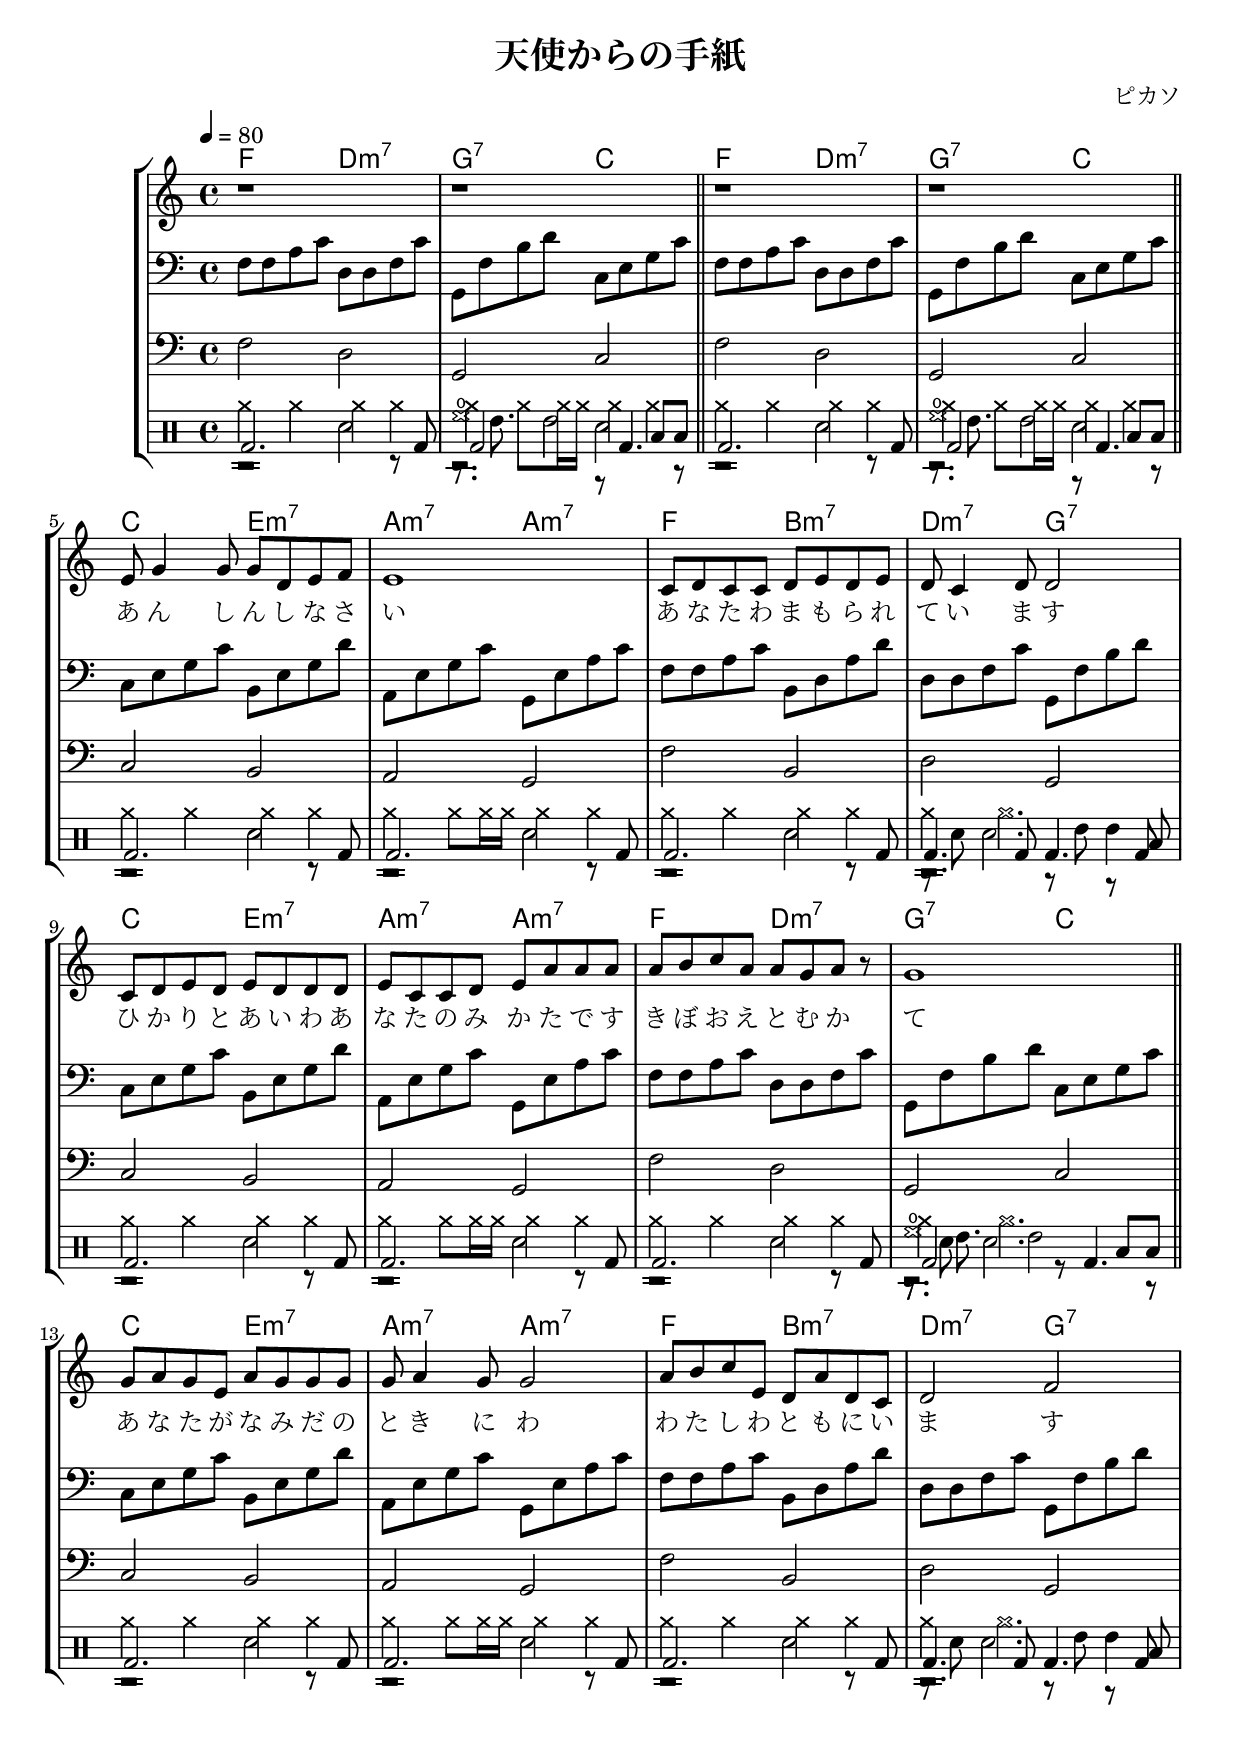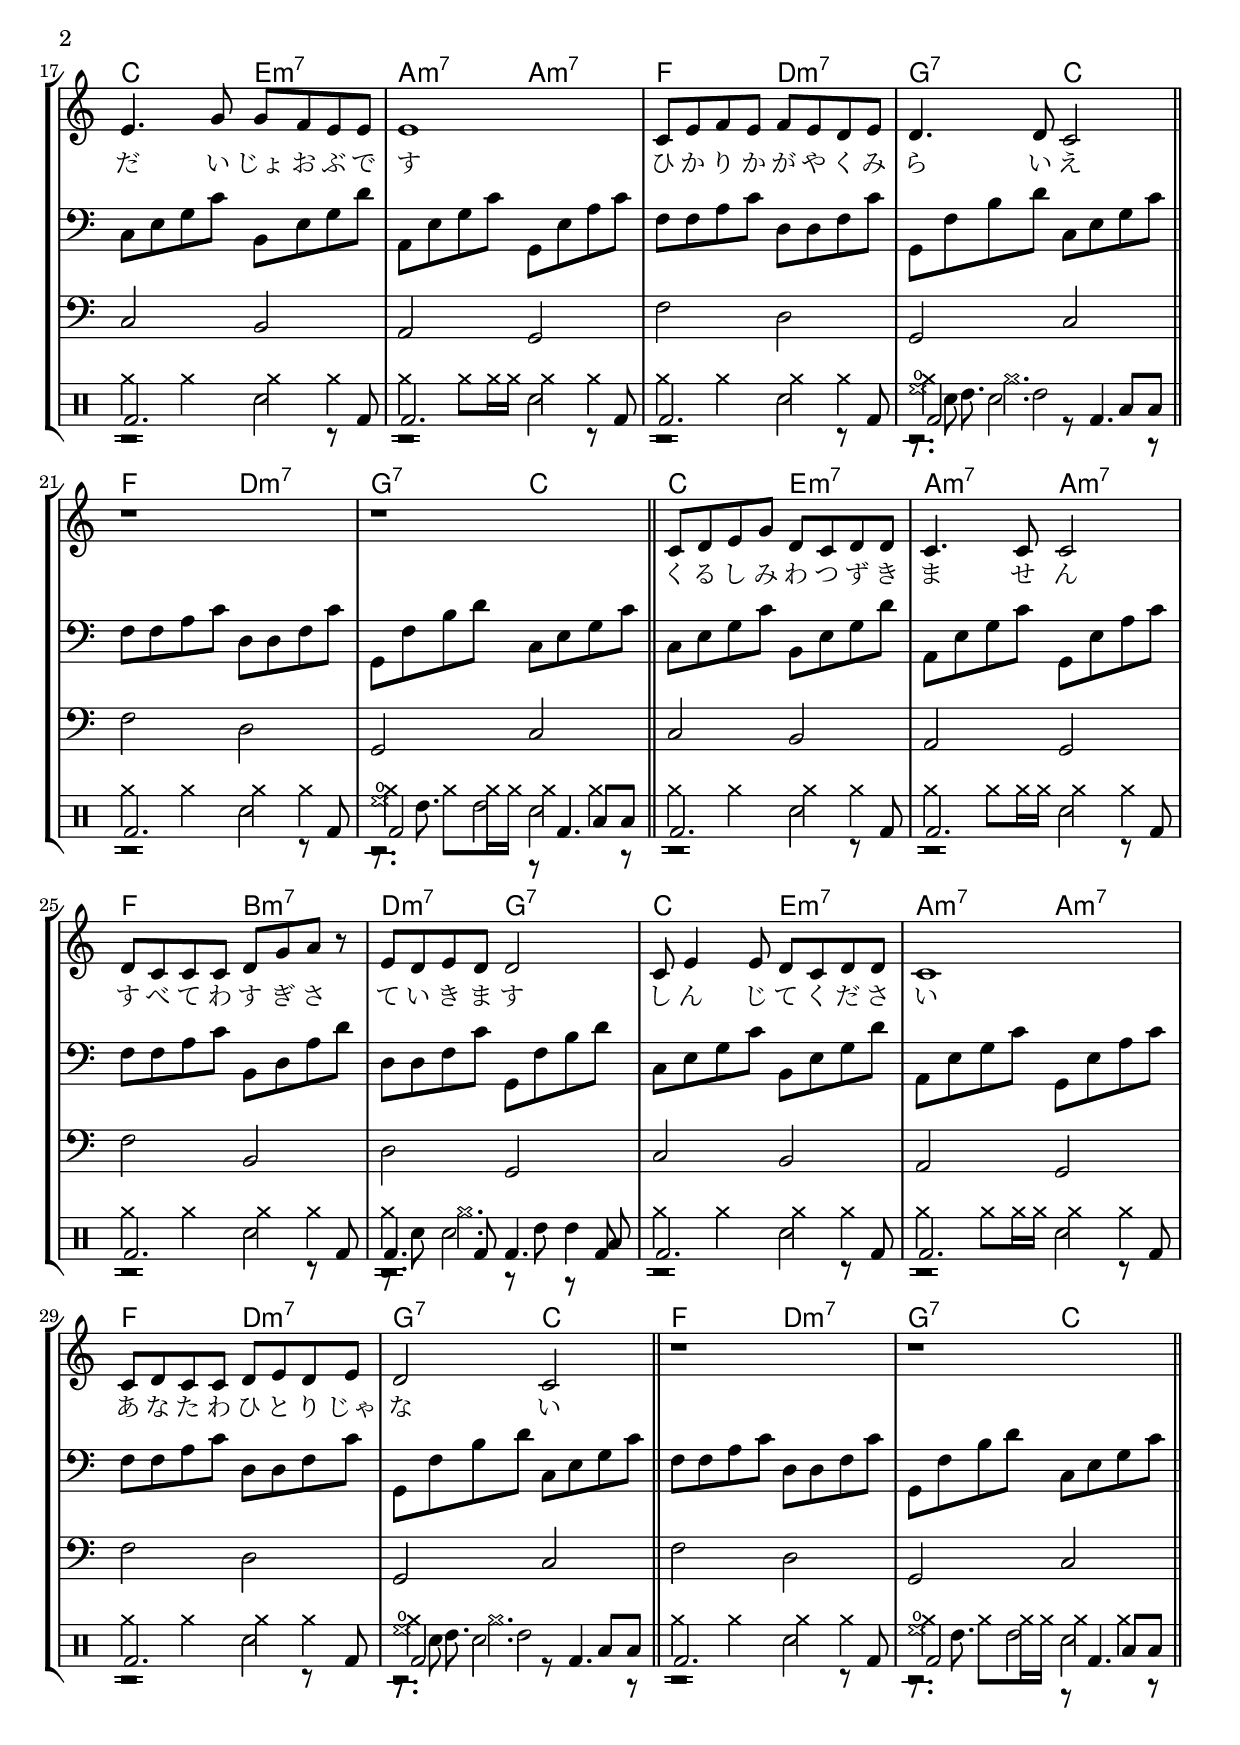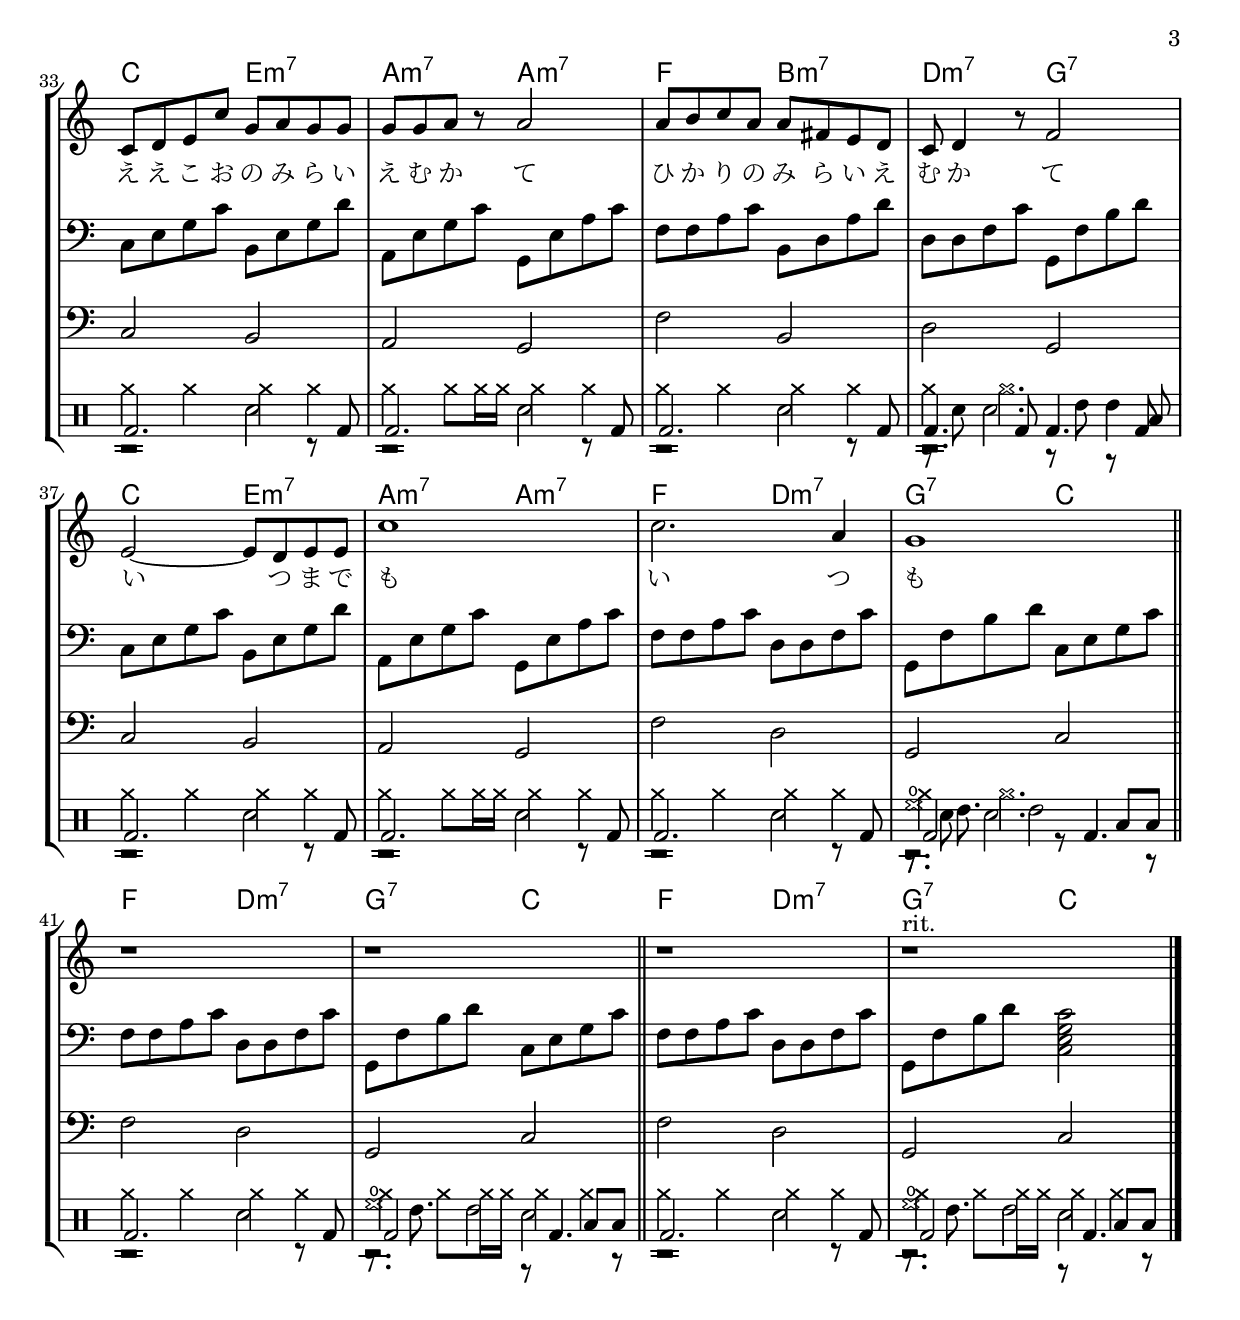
\version "2.12.1"

\header {
	title = \markup {天使からの手紙}
	composer = \markup \center-column {ピカソ}
}

harmony = \chordmode {
	f2 d:min7 g:7 c 

	f d:min7 g:7 c 

	c e:min7 a:min7 a:min7 f b:min7 d:min7 g:7 c e:min7 a:min7 a:min7 f d:min7 g:7 c 

	c e:min7 a:min7 a:min7 f b:min7 d:min7 g:7 c e:min7 a:min7 a:min7 f d:min7 g:7 c 

	f d:min7 g:7 c 

	c e:min7 a:min7 a:min7 f b:min7 d:min7 g:7 c e:min7 a:min7 a:min7 f d:min7 g:7 c 

	f d:min7 g:7 c 

	c e:min7 a:min7 a:min7 f b:min7 d:min7 g:7 c e:min7 a:min7 a:min7 f d:min7 g:7 c 

	f d:min7 g:7 c 

	f d:min7 g:7 c 
}

melody = {
	\key c \major
	\tempo 4 = 80
	r1 | r1   
	r1 | r1   
	\set Staff.midiInstrument = #"fss0.35"
	\set Staff.midiMinimumVolume = #0.7
	\set Staff.midiMaximumVolume = #0.9
	e'8  g'4  g'8  g'8  d'8  e'8  f'8 
	e'1 
	c'8  d'8  c'8  c'8  d'8  e'8  d'8  e'8 
	d'8  c'4  d'8  d'2 
	c'8  d'8  e'8  d'8  e'8  d'8  d'8  d'8 
	e'8  c'8  c'8  d'8  e'8  a'8  a'8  a'8 
	a'8  b'8  c''8  a'8  a'8  g'8  a'8  r8 
	g'1
	\set Staff.midiInstrument = #"fss0.35"
	\set Staff.midiMinimumVolume = #0.7
	\set Staff.midiMaximumVolume = #0.9
	g'8  a'8  g'8  e'8  a'8  g'8  g'8  g'8 
	g'8  a'4  g'8  g'2 
	a'8  b'8  c''8  e'8  d'8  a'8  d'8  c'8 
	d'2  f'2 
	e'4.  g'8  g'8  f'8  e'8  e'8 
	e'1 
	c'8  e'8  f'8  e'8  f'8  e'8  d'8  e'8 
	d'4.  d'8  c'2
	r1 | r1   
	\set Staff.midiInstrument = #"fss0.35"
	\set Staff.midiMinimumVolume = #0.7
	\set Staff.midiMaximumVolume = #0.9
	c'8  d'8  e'8  g'8  d'8  c'8  d'8  d'8 
	c'4.  c'8  c'2 
	d'8  c'8  c'8  c'8  d'8  g'8  a'8  r8 
	e'8  d'8  e'8  d'8  d'2 
	c'8  e'4  e'8  d'8  c'8  d'8  d'8 
	c'1 
	c'8  d'8  c'8  c'8  d'8  e'8  d'8  e'8 
	d'2  c'2
	r1 | r1   
	\set Staff.midiInstrument = #"fss0.35"
	\set Staff.midiMinimumVolume = #0.7
	\set Staff.midiMaximumVolume = #0.9
	c'8  d'8  e'8  c''8  g'8  a'8  g'8  g'8 
	g'8  g'8  a'8  r8  a'2 
	a'8  b'8  c''8  a'8  a'8  fis'8  e'8  d'8 
	c'8  d'4  r8  f'2 
	e'2~e'8  d'8  e'8  e'8 
	c''1 
	c''2.  a'4 
	g'1
	r1 | r1   
	r1 | r1^"rit." \bar "|."
}

words = \lyricmode {
	
	
	あ  ん  し  ん  し  な  さ  い  あ  な  た  わ  ま  も  ら  れ  て  い  ま  す  ひ  か  り  と  あ  い  わ  あ  な  た  の  み  か  た  で  す  き  ぼ  お  え  と  む  か  て  
	あ  な  た  が  な  み  だ  の  と  き  に  わ  わ  た  し  わ  と  も  に  い  ま  す  だ  い  じょ  お  ぶ  で  す  ひ  か  り  か  が  や  く  み  ら  い  え  
	
	く  る  し  み  わ  つ  ず  き  ま  せ  ん  す  べ  て  わ  す  ぎ  さ  て  い  き  ま  す  し  ん  じ  て  く  だ  さ  い  あ  な  た  わ  ひ  と  り  じゃ  な  い  
	
	え  え  こ  お  の  み  ら  い  え  む  か  て  ひ  か  り  の  み  ら  い  え  む  か  て  い  つ  ま  で  も  い  つ  も  
	
	
}

tempochange = {
	\tempo 4 = 80
	r1 | r1 \bar "||"
	\tempo 4 = 80
	r1 | r1 \bar "||"
	\tempo 4 = 80
	r1 | r1 | r1 | r1 | r1 | r1 | r1 | r1 \bar "||"
	\tempo 4 = 80
	r1 | r1 | r1 | r1 | r1 | r1 | r1 | r1 \bar "||"
	\tempo 4 = 80
	r1 | r1 \bar "||"
	\tempo 4 = 80
	r1 | r1 | r1 | r1 | r1 | r1 | r1 | r1 \bar "||"
	\tempo 4 = 80
	r1 | r1 \bar "||"
	\tempo 4 = 80
	r1 | r1 | r1 | r1 | r1 | r1 | r1 | r1 \bar "||"
	\tempo 4 = 80
	r1 | r1 \bar "||"
	\tempo 4 = 80
	r1 | \tempo 4 = 60 r2 \tempo 4 = 53 r2 \bar "|."
}

mainacc = {
	\clef bass
	\set Staff.midiInstrument = #"Acoustic Guitar (steel)"
	\set Staff.midiMinimumVolume = #0.3
	\set Staff.midiMaximumVolume = #0.6
	\key c \major
	\tempo 4 = 80
	f8 f8 a8 c'8
	d8 d8 f8 c'8
	g,8 f8 b8 d'8
	c8 e8 g8 c'8
	\bar "||"

	\set Staff.midiInstrument = #"Acoustic Guitar (steel)"
	\set Staff.midiMinimumVolume = #0.3
	\set Staff.midiMaximumVolume = #0.6
	f8 f8 a8 c'8
	d8 d8 f8 c'8
	g,8 f8 b8 d'8
	c8 e8 g8 c'8
	\bar "||"

	\set Staff.midiInstrument = #"Acoustic Guitar (steel)"
	\set Staff.midiMinimumVolume = #0.3
	\set Staff.midiMaximumVolume = #0.6
	c8 e8 g8 c'8
	b,8 e8 g8 d'8
	a,8 e8 g8 c'8
	g,8 e8 a8 c'8
	f8 f8 a8 c'8
	b,8 d8 a8 d'8
	d8 d8 f8 c'8
	g,8 f8 b8 d'8
	c8 e8 g8 c'8
	b,8 e8 g8 d'8
	a,8 e8 g8 c'8
	g,8 e8 a8 c'8
	f8 f8 a8 c'8
	d8 d8 f8 c'8
	g,8 f8 b8 d'8
	c8 e8 g8 c'8
	\bar "||"

	\set Staff.midiInstrument = #"Acoustic Guitar (steel)"
	\set Staff.midiMinimumVolume = #0.3
	\set Staff.midiMaximumVolume = #0.6
	c8 e8 g8 c'8
	b,8 e8 g8 d'8
	a,8 e8 g8 c'8
	g,8 e8 a8 c'8
	f8 f8 a8 c'8
	b,8 d8 a8 d'8
	d8 d8 f8 c'8
	g,8 f8 b8 d'8
	c8 e8 g8 c'8
	b,8 e8 g8 d'8
	a,8 e8 g8 c'8
	g,8 e8 a8 c'8
	f8 f8 a8 c'8
	d8 d8 f8 c'8
	g,8 f8 b8 d'8
	c8 e8 g8 c'8
	\bar "||"

	\set Staff.midiInstrument = #"Acoustic Guitar (steel)"
	\set Staff.midiMinimumVolume = #0.3
	\set Staff.midiMaximumVolume = #0.6
	f8 f8 a8 c'8
	d8 d8 f8 c'8
	g,8 f8 b8 d'8
	c8 e8 g8 c'8
	\bar "||"

	\set Staff.midiInstrument = #"Acoustic Guitar (steel)"
	\set Staff.midiMinimumVolume = #0.3
	\set Staff.midiMaximumVolume = #0.6
	c8 e8 g8 c'8
	b,8 e8 g8 d'8
	a,8 e8 g8 c'8
	g,8 e8 a8 c'8
	f8 f8 a8 c'8
	b,8 d8 a8 d'8
	d8 d8 f8 c'8
	g,8 f8 b8 d'8
	c8 e8 g8 c'8
	b,8 e8 g8 d'8
	a,8 e8 g8 c'8
	g,8 e8 a8 c'8
	f8 f8 a8 c'8
	d8 d8 f8 c'8
	g,8 f8 b8 d'8
	c8 e8 g8 c'8
	\bar "||"

	\set Staff.midiInstrument = #"Acoustic Guitar (steel)"
	\set Staff.midiMinimumVolume = #0.3
	\set Staff.midiMaximumVolume = #0.6
	f8 f8 a8 c'8
	d8 d8 f8 c'8
	g,8 f8 b8 d'8
	c8 e8 g8 c'8
	\bar "||"

	\set Staff.midiInstrument = #"Acoustic Guitar (steel)"
	\set Staff.midiMinimumVolume = #0.3
	\set Staff.midiMaximumVolume = #0.6
	c8 e8 g8 c'8
	b,8 e8 g8 d'8
	a,8 e8 g8 c'8
	g,8 e8 a8 c'8
	f8 f8 a8 c'8
	b,8 d8 a8 d'8
	d8 d8 f8 c'8
	g,8 f8 b8 d'8
	c8 e8 g8 c'8
	b,8 e8 g8 d'8
	a,8 e8 g8 c'8
	g,8 e8 a8 c'8
	f8 f8 a8 c'8
	d8 d8 f8 c'8
	g,8 f8 b8 d'8
	c8 e8 g8 c'8
	\bar "||"

	\set Staff.midiInstrument = #"Acoustic Guitar (steel)"
	\set Staff.midiMinimumVolume = #0.3
	\set Staff.midiMaximumVolume = #0.6
	f8 f8 a8 c'8
	d8 d8 f8 c'8
	g,8 f8 b8 d'8
	c8 e8 g8 c'8
	\bar "||"

	\set Staff.midiInstrument = #"Acoustic Guitar (steel)"
	\set Staff.midiMinimumVolume = #0.3
	\set Staff.midiMaximumVolume = #0.6
	f8 f8 a8 c'8
	d8 d8 f8 c'8
	g,8 f8 b8 d'8
	<c e g c'>2
	\bar "|."
}

subacc = {
	\clef bass
	\set Staff.midiInstrument = #"Violin"
	\set Staff.midiMinimumVolume = #0.3
	\set Staff.midiMaximumVolume = #0.6
	\key c \major
	\tempo 4 = 80
	f2
	~d2
	g,2
	~c2
	\bar "||"

	\set Staff.midiInstrument = #"Violin"
	\set Staff.midiMinimumVolume = #0.3
	\set Staff.midiMaximumVolume = #0.6
	f2
	~d2
	g,2
	~c2
	\bar "||"

	\set Staff.midiInstrument = #"Violin"
	\set Staff.midiMinimumVolume = #0.3
	\set Staff.midiMaximumVolume = #0.6
	c2
	~b,2
	a,2
	~g,2
	f2
	~b,2
	d2
	~g,2
	c2
	~b,2
	a,2
	~g,2
	f2
	~d2
	g,2
	~c2
	\bar "||"

	\set Staff.midiInstrument = #"Violin"
	\set Staff.midiMinimumVolume = #0.3
	\set Staff.midiMaximumVolume = #0.6
	c2
	~b,2
	a,2
	~g,2
	f2
	~b,2
	d2
	~g,2
	c2
	~b,2
	a,2
	~g,2
	f2
	~d2
	g,2
	~c2
	\bar "||"

	\set Staff.midiInstrument = #"Violin"
	\set Staff.midiMinimumVolume = #0.3
	\set Staff.midiMaximumVolume = #0.6
	f2
	~d2
	g,2
	~c2
	\bar "||"

	\set Staff.midiInstrument = #"Violin"
	\set Staff.midiMinimumVolume = #0.3
	\set Staff.midiMaximumVolume = #0.6
	c2
	~b,2
	a,2
	~g,2
	f2
	~b,2
	d2
	~g,2
	c2
	~b,2
	a,2
	~g,2
	f2
	~d2
	g,2
	~c2
	\bar "||"

	\set Staff.midiInstrument = #"Violin"
	\set Staff.midiMinimumVolume = #0.3
	\set Staff.midiMaximumVolume = #0.6
	f2
	~d2
	g,2
	~c2
	\bar "||"

	\set Staff.midiInstrument = #"Violin"
	\set Staff.midiMinimumVolume = #0.3
	\set Staff.midiMaximumVolume = #0.6
	c2
	~b,2
	a,2
	~g,2
	f2
	~b,2
	d2
	~g,2
	c2
	~b,2
	a,2
	~g,2
	f2
	~d2
	g,2
	~c2
	\bar "||"

	\set Staff.midiInstrument = #"Violin"
	\set Staff.midiMinimumVolume = #0.3
	\set Staff.midiMaximumVolume = #0.6
	f2
	~d2
	g,2
	~c2
	\bar "||"

	\set Staff.midiInstrument = #"Violin"
	\set Staff.midiMinimumVolume = #0.3
	\set Staff.midiMaximumVolume = #0.6
	f2
	~d2
	g,2
	~c2
	\bar "|."
}

percA = {
	\drummode {
	cymr4 cymr4 cymr4 cymr4  |cymr4 cymr8 cymr16 cymr16 cymr4 cymr4  \bar "||"
	cymr4 cymr4 cymr4 cymr4  |cymr4 cymr8 cymr16 cymr16 cymr4 cymr4  \bar "||"
	cymr4 cymr4 cymr4 cymr4  |cymr4 cymr8 cymr16 cymr16 cymr4 cymr4  |cymr4 cymr4 cymr4 cymr4  |cymr4 cymr2.  |cymr4 cymr4 cymr4 cymr4  |cymr4 cymr8 cymr16 cymr16 cymr4 cymr4  |cymr4 cymr4 cymr4 cymr4  |cymr4 cymr2.  \bar "||"
	cymr4 cymr4 cymr4 cymr4  |cymr4 cymr8 cymr16 cymr16 cymr4 cymr4  |cymr4 cymr4 cymr4 cymr4  |cymr4 cymr2.  |cymr4 cymr4 cymr4 cymr4  |cymr4 cymr8 cymr16 cymr16 cymr4 cymr4  |cymr4 cymr4 cymr4 cymr4  |cymr4 cymr2.  \bar "||"
	cymr4 cymr4 cymr4 cymr4  |cymr4 cymr8 cymr16 cymr16 cymr4 cymr4  \bar "||"
	cymr4 cymr4 cymr4 cymr4  |cymr4 cymr8 cymr16 cymr16 cymr4 cymr4  |cymr4 cymr4 cymr4 cymr4  |cymr4 cymr2.  |cymr4 cymr4 cymr4 cymr4  |cymr4 cymr8 cymr16 cymr16 cymr4 cymr4  |cymr4 cymr4 cymr4 cymr4  |cymr4 cymr2.  \bar "||"
	cymr4 cymr4 cymr4 cymr4  |cymr4 cymr8 cymr16 cymr16 cymr4 cymr4  \bar "||"
	cymr4 cymr4 cymr4 cymr4  |cymr4 cymr8 cymr16 cymr16 cymr4 cymr4  |cymr4 cymr4 cymr4 cymr4  |cymr4 cymr2.  |cymr4 cymr4 cymr4 cymr4  |cymr4 cymr8 cymr16 cymr16 cymr4 cymr4  |cymr4 cymr4 cymr4 cymr4  |cymr4 cymr2.  \bar "||"
	cymr4 cymr4 cymr4 cymr4  |cymr4 cymr8 cymr16 cymr16 cymr4 cymr4  \bar "||"
	cymr4 cymr4 cymr4 cymr4  |cymr4 cymr8 cymr16 cymr16 cymr4 cymr4  \bar "|."
	}
}

percB = {
	\drummode {
	r2 sn2  |r2 sn2  \bar "||"
	r2 sn2  |r2 sn2  \bar "||"
	r2 sn2  |r2 sn2  |r2 sn2  |r8 sn8 sn2.  |r2 sn2  |r2 sn2  |r2 sn2  |r8 sn8 sn2.  \bar "||"
	r2 sn2  |r2 sn2  |r2 sn2  |r8 sn8 sn2.  |r2 sn2  |r2 sn2  |r2 sn2  |r8 sn8 sn2.  \bar "||"
	r2 sn2  |r2 sn2  \bar "||"
	r2 sn2  |r2 sn2  |r2 sn2  |r8 sn8 sn2.  |r2 sn2  |r2 sn2  |r2 sn2  |r8 sn8 sn2.  \bar "||"
	r2 sn2  |r2 sn2  \bar "||"
	r2 sn2  |r2 sn2  |r2 sn2  |r8 sn8 sn2.  |r2 sn2  |r2 sn2  |r2 sn2  |r8 sn8 sn2.  \bar "||"
	r2 sn2  |r2 sn2  \bar "||"
	r2 sn2  |r2 sn2  \bar "|."
	}
}

percC = {
	\drummode {
	bd2. r8 bd8  |bd2 r8 bd4.  \bar "||"
	bd2. r8 bd8  |bd2 r8 bd4.  \bar "||"
	bd2. r8 bd8  |bd2. r8 bd8  |bd2. r8 bd8  |bd4. bd8 bd4. bd8  |bd2. r8 bd8  |bd2. r8 bd8  |bd2. r8 bd8  |bd2 r8 bd4.  \bar "||"
	bd2. r8 bd8  |bd2. r8 bd8  |bd2. r8 bd8  |bd4. bd8 bd4. bd8  |bd2. r8 bd8  |bd2. r8 bd8  |bd2. r8 bd8  |bd2 r8 bd4.  \bar "||"
	bd2. r8 bd8  |bd2 r8 bd4.  \bar "||"
	bd2. r8 bd8  |bd2. r8 bd8  |bd2. r8 bd8  |bd4. bd8 bd4. bd8  |bd2. r8 bd8  |bd2. r8 bd8  |bd2. r8 bd8  |bd2 r8 bd4.  \bar "||"
	bd2. r8 bd8  |bd2 r8 bd4.  \bar "||"
	bd2. r8 bd8  |bd2. r8 bd8  |bd2. r8 bd8  |bd4. bd8 bd4. bd8  |bd2. r8 bd8  |bd2. r8 bd8  |bd2. r8 bd8  |bd2 r8 bd4.  \bar "||"
	bd2. r8 bd8  |bd2 r8 bd4.  \bar "||"
	bd2. r8 bd8  |bd2 r8 bd4.  \bar "|."
	}
}

percD = {
	\drummode {
	r1 |r8. tommh8. tommh2 r8  \bar "||"
	r1 |r8. tommh8. tommh2 r8  \bar "||"
	r1 |r1 |r1 |r2 r8 tommh8 tommh4  |r1 |r1 |r1 |r8. tommh8. tommh2 r8  \bar "||"
	r1 |r1 |r1 |r2 r8 tommh8 tommh4  |r1 |r1 |r1 |r8. tommh8. tommh2 r8  \bar "||"
	r1 |r8. tommh8. tommh2 r8  \bar "||"
	r1 |r1 |r1 |r2 r8 tommh8 tommh4  |r1 |r1 |r1 |r8. tommh8. tommh2 r8  \bar "||"
	r1 |r8. tommh8. tommh2 r8  \bar "||"
	r1 |r1 |r1 |r2 r8 tommh8 tommh4  |r1 |r1 |r1 |r8. tommh8. tommh2 r8  \bar "||"
	r1 |r8. tommh8. tommh2 r8  \bar "||"
	r1 |r8. tommh8. tommh2 r8  \bar "|."
	}
}

percE = {
	\drummode {
	r1 |r2. toml8 toml8  \bar "||"
	r1 |r2. toml8 toml8  \bar "||"
	r1 |r1 |r1 |r2. r8 toml8  |r1 |r1 |r1 |r2. toml8 toml8  \bar "||"
	r1 |r1 |r1 |r2. r8 toml8  |r1 |r1 |r1 |r2. toml8 toml8  \bar "||"
	r1 |r2. toml8 toml8  \bar "||"
	r1 |r1 |r1 |r2. r8 toml8  |r1 |r1 |r1 |r2. toml8 toml8  \bar "||"
	r1 |r2. toml8 toml8  \bar "||"
	r1 |r1 |r1 |r2. r8 toml8  |r1 |r1 |r1 |r2. toml8 toml8  \bar "||"
	r1 |r2. toml8 toml8  \bar "||"
	r1 |r2. toml8 toml8  \bar "|."
	}
}

percF = {
	\drummode {
	r1 |hho1  \bar "||"
	r1 |hho1  \bar "||"
	r1 |r1 |r1 |r1 |r1 |r1 |r1 |hho1  \bar "||"
	r1 |r1 |r1 |r1 |r1 |r1 |r1 |hho1  \bar "||"
	r1 |hho1  \bar "||"
	r1 |r1 |r1 |r1 |r1 |r1 |r1 |hho1  \bar "||"
	r1 |hho1  \bar "||"
	r1 |r1 |r1 |r1 |r1 |r1 |r1 |hho1  \bar "||"
	r1 |hho1  \bar "||"
	r1 |hho1  \bar "|."
	}
}

\score {
	<<
		\new StaffGroup <<
			\new ChordNames {\harmony}
			\new Voice = "melody" {\melody}
			\new Lyrics \lyricsto "melody" \words
			\new Staff = "mainacc" {\mainacc}
			\new Staff = "subacc" {\subacc}
			\new DrumStaff <<
				\new DrumVoice {\percA}
				\new DrumVoice {\percB}
				\new DrumVoice {\percC}
				\new DrumVoice {\percD}
				\new DrumVoice {\percE}
				\new DrumVoice {\percF}
			>>
		>>
	>>
	\layout { }
}
